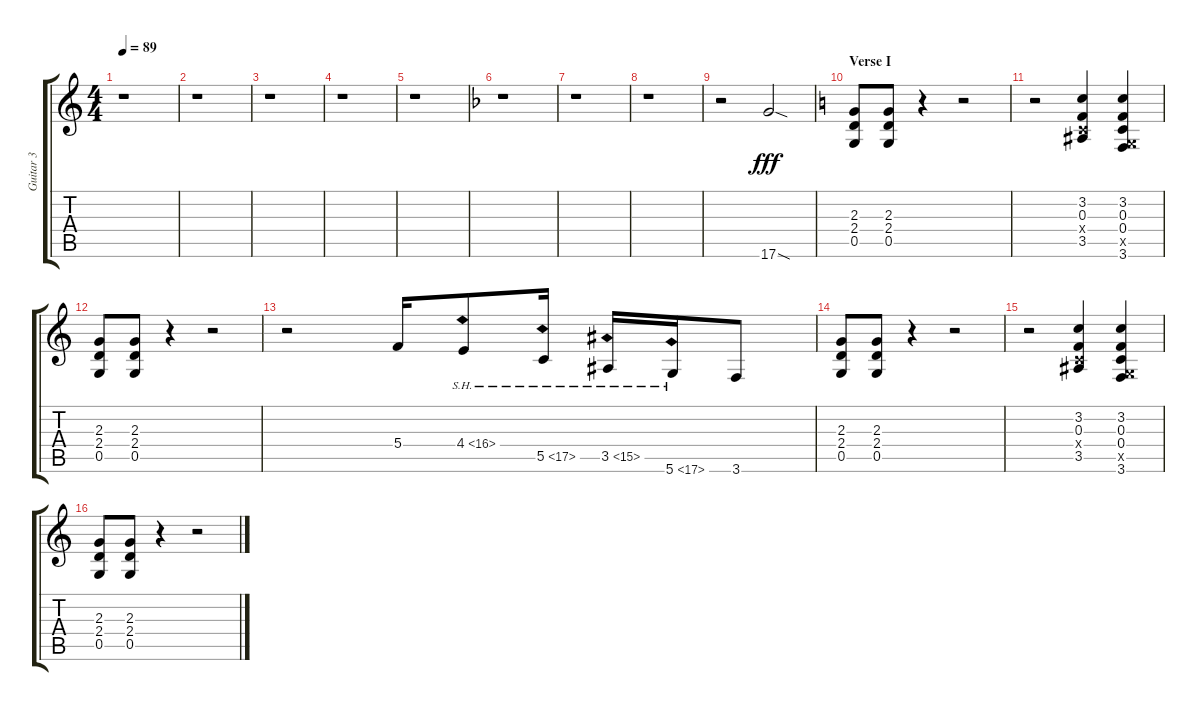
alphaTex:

\track ("Guitar 3" "Guitar 3") {instrument distortionguitar}
\staff {score tabs}
\tuning (D4 A3 F3 C3 G2 D2) {hide}
\ts (4 4)
\tempo 89
\clef g2
\ks c
r.1{dy fff instrument distortionguitar} |
r.1 |
r.1 |
r.1 |
r.1 |
\ks f
r.1 |
r.1 |
r.1 |
r.2 17.6{sod}.2 |
\section ("" "Verse I")
\ks c
(2.3 2.4 0.5).8 (2.3 2.4 0.5).8 r.4 r.2 |
r.2 (3.2 0.3 0.4{x} 3.5).4 (3.2 0.3 0.4 0.5{x} 3.6).4 |
(2.3 2.4 0.5).8 (2.3 2.4 0.5).8 r.4 r.2 |
r.2 5.4.16 4.4{sh 12}.8 5.5{sh 12}.16 3.5{sh 12}.16 5.6{sh 12}.16 3.6.8 |
(2.3 2.4 0.5).8 (2.3 2.4 0.5).8 r.4 r.2 |
r.2 (3.2 0.3 0.4{x} 3.5).4 (3.2 0.3 0.4 0.5{x} 3.6).4 |
(2.3 2.4 0.5).8 (2.3 2.4 0.5).8 r.4 r.2
